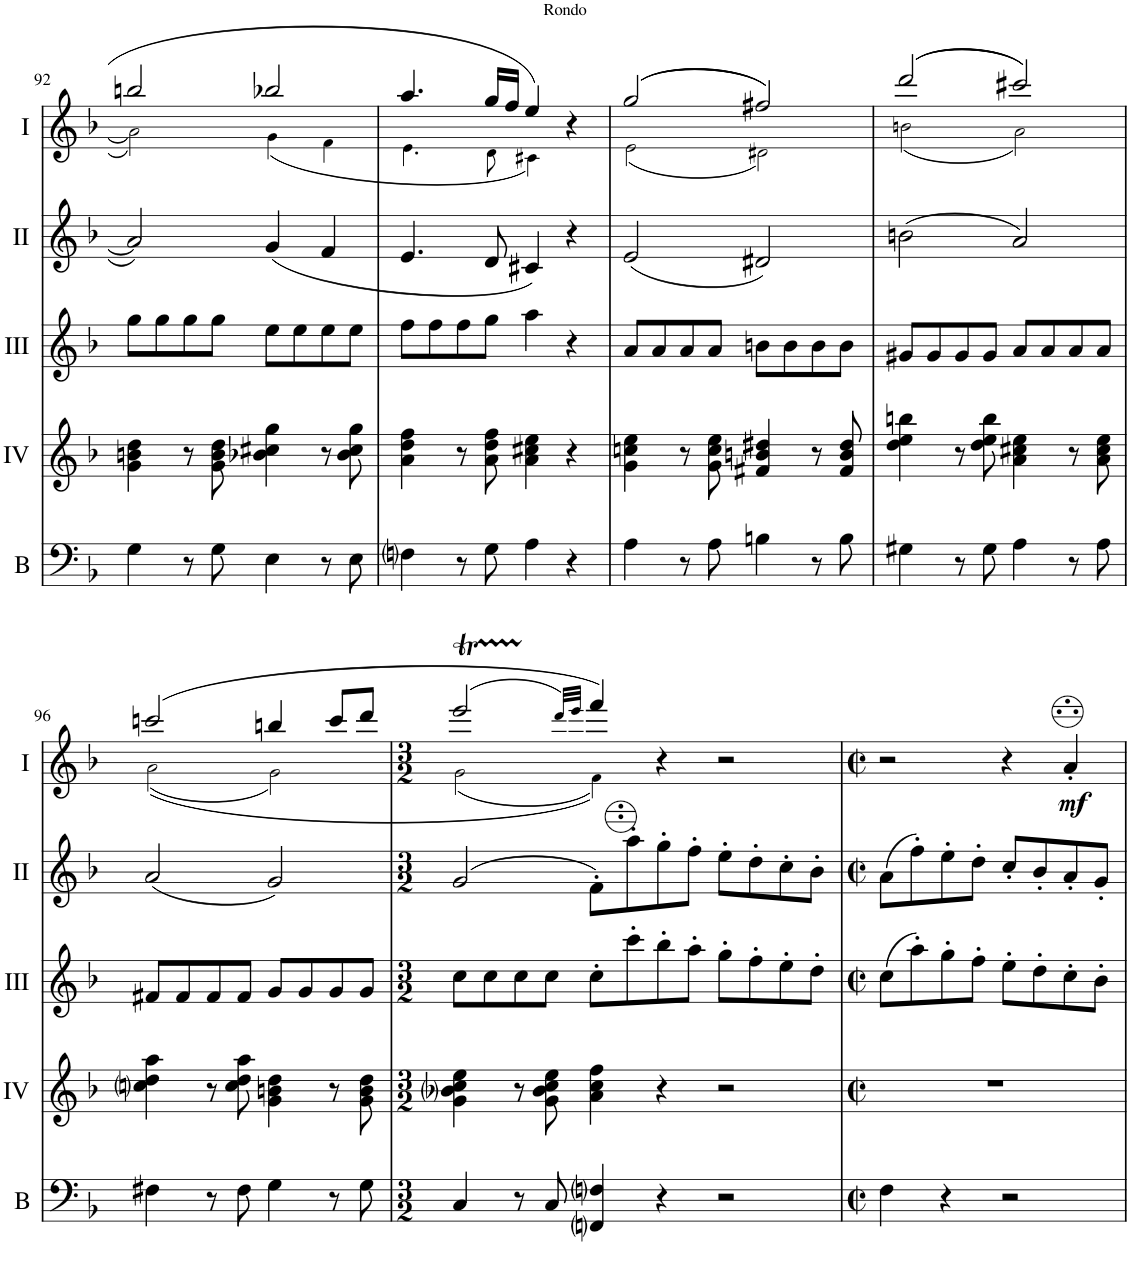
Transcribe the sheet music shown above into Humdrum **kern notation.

**kern	**kern	**kern	**kern	**kern	**dynam
*part5	*part4	*part3	*part2	*part1	*part1
*staff5	*staff4	*staff3	*staff2	*staff1	*staff1
*I"Bass	*I"Acc. 4	*I"Acc. 3	*I"Acc. 2	*I"Acc. 1	*
*I'B	*	*	*	*	*
!!LO:PB:g=z
*clefF4	*clefG2	*clefG2	*clefG2	*clefG2	*
*Trd7c12	*Trd7c12	*	*	*	*
*k[b-]	*k[b-]	*k[b-]	*k[b-]	*k[b-]	*
*M2/2	*M2/2	*M2/2	*M2/2	*M2/2	*
*met(c|)	*met(c|)	*met(c|)	*met(c|)	*met(c|)	*
=92	=92	=92	=92	=92	=92
*	*	*	*	*^	*
4G\	4g\ 4bn\ 4dd\	8g\L	2a/]	2bbn/	2a\	.
.	.	8g\	.	.	.	.
8r	8r	8g\	.	.	.	.
8G\	8g\ 8b\ 8dd\	8g\J	.	.	.	.
4E\	4b-X\ 4cc#X\ 4gg\	8e\L	(4g/	2bb-X/	(4g\	.
.	.	8e\	.	.	.	.
8r	8r	8e\	4f/	.	4f\	.
8E\	8b-\ 8cc#\ 8gg\	8e\J	.	.	.	.
=93	=93	=93	=93	=93	=93	=93
4Fni\	4a\ 4dd\ 4ff\	8f\L	4.e/	4.aa/	4.e\	.
.	.	8f\	.	.	.	.
8r	8r	8f\	.	.	.	.
8G\	8a\ 8dd\ 8ff\	8g\J	8d/	16gg/LL	8d\	.
.	.	.	.	16ff/JJ	.	.
4A\	4a\ 4cc#X\ 4ee\	4a\	4c#X/)	4ee/	4c#X\)	.
4r	4r	4r	4r	4r	4ryy	.
=94	=94	=94	=94	=94	=94	=94
4A\	4g\ 4ccn\ 4ee\	8A/L	(2e/	((2gg/	(2e\	.
.	.	8A/	.	.	.	.
8r	8r	8A/	.	.	.	.
8A\	8g\ 8cc\ 8ee\	8A/J	.	.	.	.
4Bn\	4f#X/ 4bn/ 4dd#X/	8Bn\L	2d#X/)	2ff#X/))	2d#X\)	.
.	.	8B\	.	.	.	.
8r	8r	8B\	.	.	.	.
8B\	8f#/ 8b/ 8dd#/	8B\J	.	.	.	.
=95	=95	=95	=95	=95	=95	=95
4G#X\	4dd\ 4ee\ 4bbn\	8G#X/L	(2bn\	((2ddd/	(2bn\	.
.	.	8G#/	.	.	.	.
8r	8r	8G#/	.	.	.	.
8G#\	8dd\ 8ee\ 8bb\	8G#/J	.	.	.	.
4A\	4a\ 4cc#X\ 4ee\	8A/L	2a/)	2ccc#X/))	2a\)	.
.	.	8A/	.	.	.	.
8r	8r	8A/	.	.	.	.
8A\	8a\ 8cc#\ 8ee\	8A/J	.	.	.	.
!!LO:LB:g=z	!!
=96	=96	=96	=96	=96	=96	=96
4F#X\	4ccni\ 4dd\ 4aa\	8F#X/L	(2a/	(2cccn/	((2a\	.
.	.	8F#/	.	.	.	.
8r	8r	8F#/	.	.	.	.
8F#\	8cc\ 8dd\ 8aa\	8F#/J	.	.	.	.
4G\	4g\ 4bn\ 4dd\	8G/L	2g/)	4bbn/	2g\)	.
.	.	8G/	.	.	.	.
8r	8r	8G/	.	8ccc/L	.	.
8G\	8g\ 8b\ 8dd\	8G/J	.	8ddd/J	.	.
=97	=97	=97	=97	=97	=97	=97
*M3/2	*M3/2	*M3/2	*M3/2	*M3/2	*	*
4C/	4g\ 4b-i\ 4cc\ 4ee\	8c\L	(2g/	(2eeet/	(2g\	.
.	.	8c\	.	.	.	.
8r	8r	8c\	.	.	.	.
8C/	8g\ 8b-\ 8cc\ 8ee\	8c\J	.	.	.	.
.	.	.	.	32qddd/LLL)	.	.
.	.	.	.	32qeee/JJJ	.	.
4FFni/ 4Fni/	4a\ 4cc\ 4ff\	8c'\L	8f'\L)	4fff/)	4f\))	.
.	.	8cc'\	8aa'\	.	.	.
4r	4r	8b-'\	8gg'\	4r	4ryy	.
.	.	8a'\J	8ff'\J	.	.	.
2r	2r	8g'\L	8ee'\L	2r	2ryy	.
.	.	8f'\	8dd'\	.	.	.
.	.	8e'\	8cc'\	.	.	.
.	.	8d'\J	8b-'\J	.	.	.
*	*	*	*	*v	*v	*
=98	=98	=98	=98	=98	=98
*M2/2	*M2/2	*M2/2	*M2/2	*M2/2	*
*met(c|)	*met(c|)	*met(c|)	*met(c|)	*met(c|)	*
4F\	1r	(8c\L	(8a\L	2r	.
.	.	8a'\)	8ff'\)	.	.
4r	.	8g'\	8ee'\	.	.
.	.	8f'\J	8dd'\J	.	.
2r	.	8e'\L	8cc'/L	4r	.
.	.	8d'\	8b-'/	.	.
!	!	!	!	!	!LO:DY:b
.	.	8c'\	8a'/	4a'/	mf
.	.	8B-'\J	8g'/J	.	.
=	=	=	=	=	=
*-	*-	*-	*-	*-	*-
